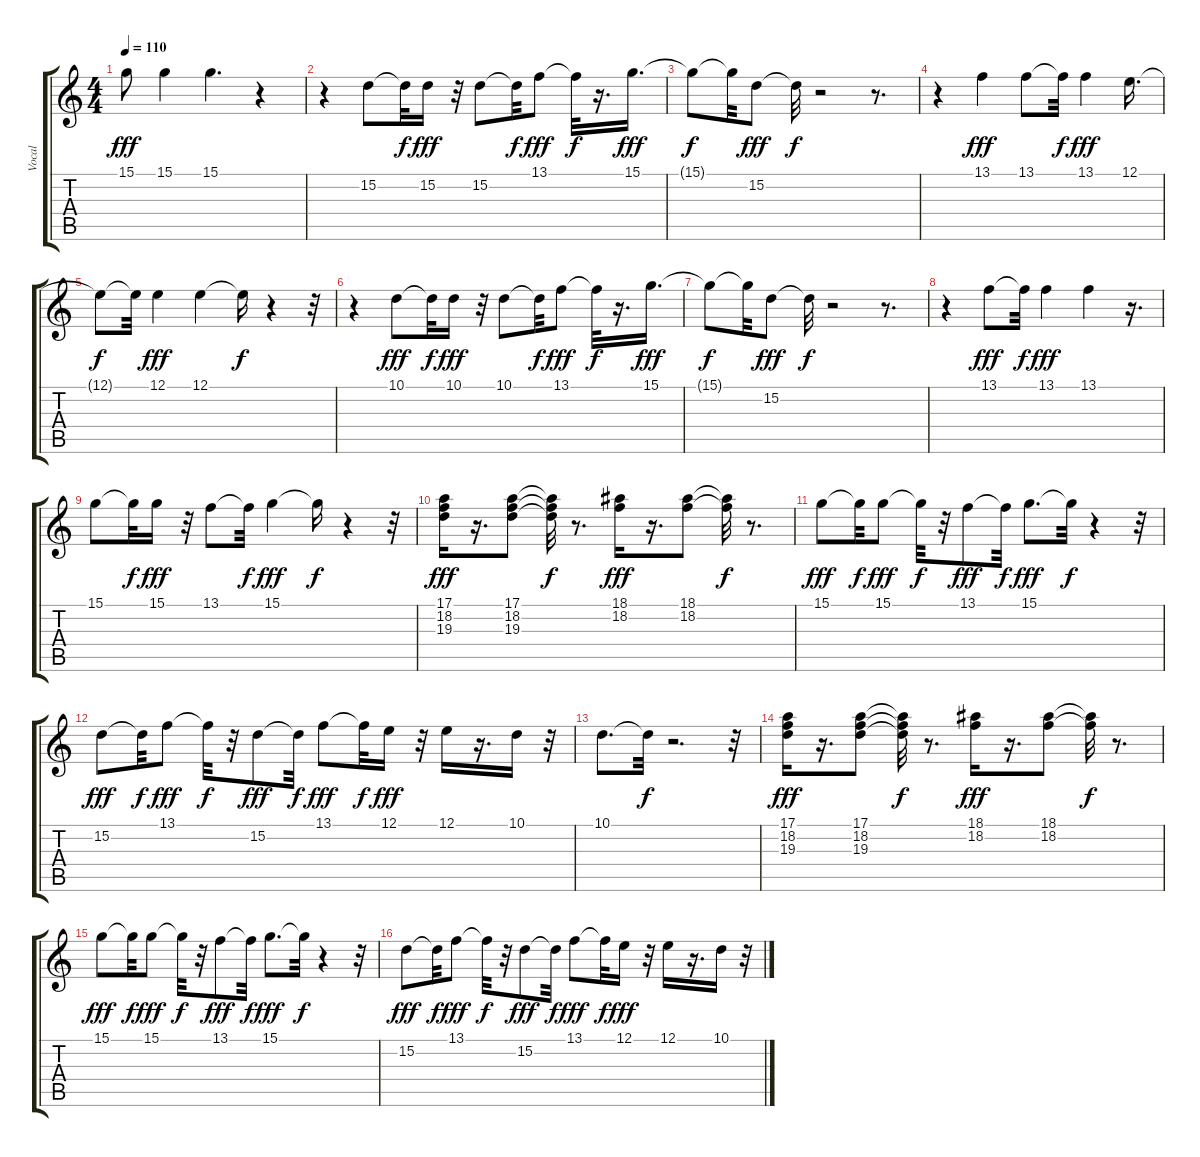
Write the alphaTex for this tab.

\track ("Vocal" "Vocal") {instrument choiraahs}
\staff {score tabs}
\tuning (E4 B3 G3 D3 A2 E2) {hide}
\ts (4 4)
\tempo 110
\clef g2
\ks c
15.1.8{dy fff} 15.1.4 15.1.4{d} r.4 |
r.4 15.2.8 15.2{t}.32{dy f} 15.2.16{dy fff} r.32 15.2.8 15.2{t}.32{dy f} 13.1.8{dy fff} 13.1{t}.32{dy f} r.16{d} 15.1.16{d dy fff} |
15.1{t}.8{dy f} 15.1{t}.32 15.2.8{dy fff} 15.2{t}.32{dy f} r.2 r.8{d} |
r.4 13.1.4{dy fff} 13.1.8 13.1{t}.32{dy f} 13.1.4{dy fff} 12.1.16{d} |
12.1{t}.8{dy f} 12.1{t}.32 12.1.4{dy fff} 12.1.4 12.1{t}.16{dy f} r.4 r.32 |
r.4 10.1.8{dy fff} 10.1{t}.32{dy f} 10.1.16{dy fff} r.32 10.1.8 10.1{t}.32{dy f} 13.1.8{dy fff} 13.1{t}.32{dy f} r.16{d} 15.1.16{d dy fff} |
15.1{t}.8{dy f} 15.1{t}.32 15.2.8{dy fff} 15.2{t}.32{dy f} r.2 r.8{d} |
r.4 13.1.8{dy fff} 13.1{t}.32{dy f} 13.1.4{dy fff} 13.1.4 r.16{d} |
15.1.8 15.1{t}.32{dy f} 15.1.16{dy fff} r.32 13.1.8 13.1{t}.32{dy f} 15.1.4{dy fff} 15.1{t}.16{dy f} r.4 r.32 |
(17.1 18.2 19.3).16{dy fff} r.16{d} (17.1 18.2 19.3).8 (17.1{t} 18.2{t} 19.3{t}).32{dy f} r.8{d} (18.1 18.2).16{dy fff} r.16{d} (18.1 18.2).8 (18.1{t} 18.2{t}).32{dy f} r.8{d} |
15.1.8{dy fff} 15.1{t}.32{dy f} 15.1.8{dy fff} 15.1{t}.32{dy f} r.32 13.1.8{dy fff} 13.1{t}.32{dy f} 15.1.8{d dy fff} 15.1{t}.32{dy f} r.4 r.32 |
15.2.8{dy fff} 15.2{t}.32{dy f} 13.1.8{dy fff} 13.1{t}.32{dy f} r.32 15.2.8{dy fff} 15.2{t}.32{dy f} 13.1.8{dy fff} 13.1{t}.32{dy f} 12.1.16{dy fff} r.32 12.1.16 r.16{d} 10.1.16 r.32 |
10.1.8{d} 10.1{t}.32{dy f} r.2{d} r.32 |
(17.1 18.2 19.3).16{dy fff} r.16{d} (17.1 18.2 19.3).8 (17.1{t} 18.2{t} 19.3{t}).32{dy f} r.8{d} (18.1 18.2).16{dy fff} r.16{d} (18.1 18.2).8 (18.1{t} 18.2{t}).32{dy f} r.8{d} |
15.1.8{dy fff} 15.1{t}.32{dy f} 15.1.8{dy fff} 15.1{t}.32{dy f} r.32 13.1.8{dy fff} 13.1{t}.32{dy f} 15.1.8{d dy fff} 15.1{t}.32{dy f} r.4 r.32 |
15.2.8{dy fff} 15.2{t}.32{dy f} 13.1.8{dy fff} 13.1{t}.32{dy f} r.32 15.2.8{dy fff} 15.2{t}.32{dy f} 13.1.8{dy fff} 13.1{t}.32{dy f} 12.1.16{dy fff} r.32 12.1.16 r.16{d} 10.1.16 r.32
